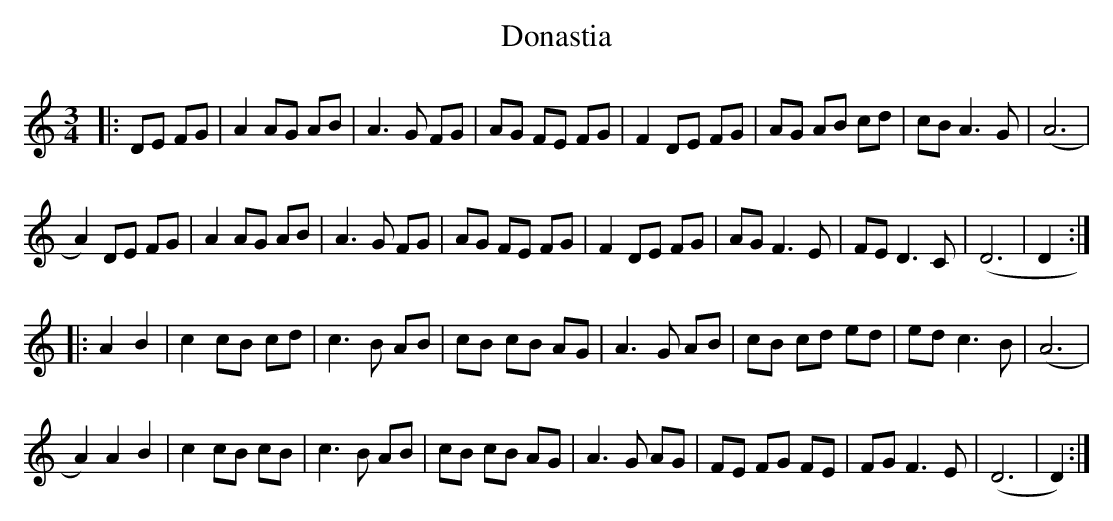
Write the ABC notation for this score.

X:1
T:Donastia
L:1/8
M:3/4
K:Cmaj
|:DE FG|A2 AG AB|A3G FG| AG FE FG|F2 DE FG|AG AB cd|cB A3G| (A6|
A2) DE FG|A2 AG AB|A3G FG| AG FE FG|F2 DE FG|AG F3E|FE D3C|(D6|D2:|
|:A2 B2|c2 cB cd|c3B AB|cB cB AG|A3 G AB|cB cd ed|ed c3B|(A6|
A2) A2 B2|c2 cB cB|c3B AB|cB cB AG|A3G AG|FE FG FE|FG F3E|(D6|D2):|
